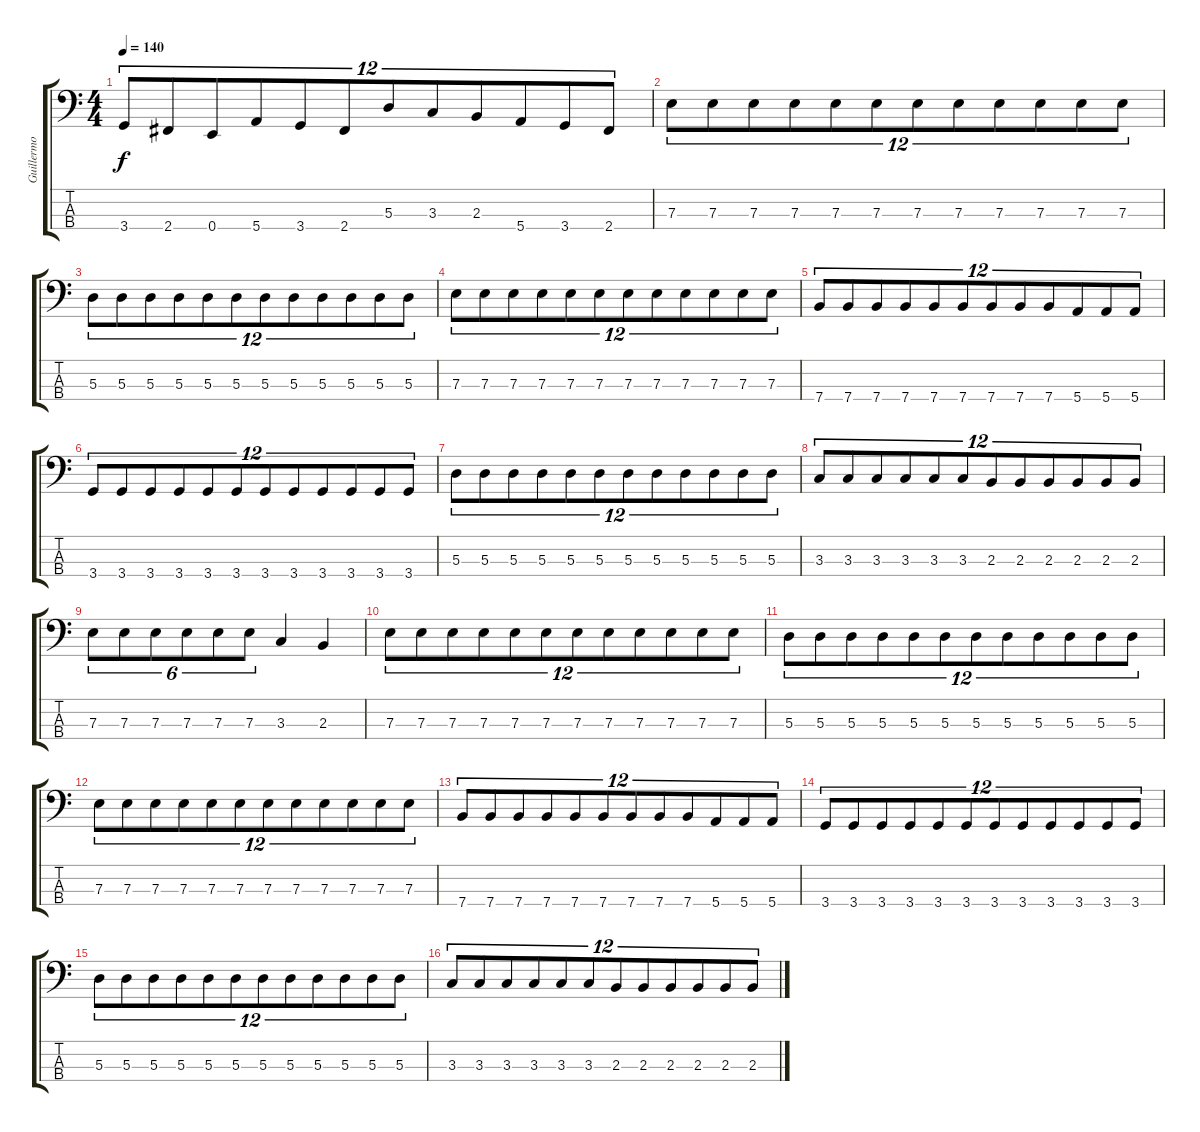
\track ("Guillermo Sánchez" "Guillermo ") {instrument electricbasspick}
\staff {score tabs}
\tuning (G2 D2 A1 E1) {hide}
\ts (4 4)
\tempo 140
\clef f4
\ks c
3.4.8{tu (12 8) dy f} 2.4.8{tu (12 8)} 0.4.8{tu (12 8)} 5.4.8{tu (12 8)} 3.4.8{tu (12 8)} 2.4.8{tu (12 8)} 5.3.8{tu (12 8)} 3.3.8{tu (12 8)} 2.3.8{tu (12 8)} 5.4.8{tu (12 8)} 3.4.8{tu (12 8)} 2.4.8{tu (12 8)} |
7.3.8{tu (12 8)} 7.3.8{tu (12 8)} 7.3.8{tu (12 8)} 7.3.8{tu (12 8)} 7.3.8{tu (12 8)} 7.3.8{tu (12 8)} 7.3.8{tu (12 8)} 7.3.8{tu (12 8)} 7.3.8{tu (12 8)} 7.3.8{tu (12 8)} 7.3.8{tu (12 8)} 7.3.8{tu (12 8)} |
5.3.8{tu (12 8)} 5.3.8{tu (12 8)} 5.3.8{tu (12 8)} 5.3.8{tu (12 8)} 5.3.8{tu (12 8)} 5.3.8{tu (12 8)} 5.3.8{tu (12 8)} 5.3.8{tu (12 8)} 5.3.8{tu (12 8)} 5.3.8{tu (12 8)} 5.3.8{tu (12 8)} 5.3.8{tu (12 8)} |
7.3.8{tu (12 8)} 7.3.8{tu (12 8)} 7.3.8{tu (12 8)} 7.3.8{tu (12 8)} 7.3.8{tu (12 8)} 7.3.8{tu (12 8)} 7.3.8{tu (12 8)} 7.3.8{tu (12 8)} 7.3.8{tu (12 8)} 7.3.8{tu (12 8)} 7.3.8{tu (12 8)} 7.3.8{tu (12 8)} |
7.4.8{tu (12 8)} 7.4.8{tu (12 8)} 7.4.8{tu (12 8)} 7.4.8{tu (12 8)} 7.4.8{tu (12 8)} 7.4.8{tu (12 8)} 7.4.8{tu (12 8)} 7.4.8{tu (12 8)} 7.4.8{tu (12 8)} 5.4.8{tu (12 8)} 5.4.8{tu (12 8)} 5.4.8{tu (12 8)} |
3.4.8{tu (12 8)} 3.4.8{tu (12 8)} 3.4.8{tu (12 8)} 3.4.8{tu (12 8)} 3.4.8{tu (12 8)} 3.4.8{tu (12 8)} 3.4.8{tu (12 8)} 3.4.8{tu (12 8)} 3.4.8{tu (12 8)} 3.4.8{tu (12 8)} 3.4.8{tu (12 8)} 3.4.8{tu (12 8)} |
5.3.8{tu (12 8)} 5.3.8{tu (12 8)} 5.3.8{tu (12 8)} 5.3.8{tu (12 8)} 5.3.8{tu (12 8)} 5.3.8{tu (12 8)} 5.3.8{tu (12 8)} 5.3.8{tu (12 8)} 5.3.8{tu (12 8)} 5.3.8{tu (12 8)} 5.3.8{tu (12 8)} 5.3.8{tu (12 8)} |
3.3.8{tu (12 8)} 3.3.8{tu (12 8)} 3.3.8{tu (12 8)} 3.3.8{tu (12 8)} 3.3.8{tu (12 8)} 3.3.8{tu (12 8)} 2.3.8{tu (12 8)} 2.3.8{tu (12 8)} 2.3.8{tu (12 8)} 2.3.8{tu (12 8)} 2.3.8{tu (12 8)} 2.3.8{tu (12 8)} |
7.3.8{tu (6 4)} 7.3.8{tu (6 4)} 7.3.8{tu (6 4)} 7.3.8{tu (6 4)} 7.3.8{tu (6 4)} 7.3.8{tu (6 4)} 3.3.4 2.3.4 |
7.3.8{tu (12 8)} 7.3.8{tu (12 8)} 7.3.8{tu (12 8)} 7.3.8{tu (12 8)} 7.3.8{tu (12 8)} 7.3.8{tu (12 8)} 7.3.8{tu (12 8)} 7.3.8{tu (12 8)} 7.3.8{tu (12 8)} 7.3.8{tu (12 8)} 7.3.8{tu (12 8)} 7.3.8{tu (12 8)} |
5.3.8{tu (12 8)} 5.3.8{tu (12 8)} 5.3.8{tu (12 8)} 5.3.8{tu (12 8)} 5.3.8{tu (12 8)} 5.3.8{tu (12 8)} 5.3.8{tu (12 8)} 5.3.8{tu (12 8)} 5.3.8{tu (12 8)} 5.3.8{tu (12 8)} 5.3.8{tu (12 8)} 5.3.8{tu (12 8)} |
7.3.8{tu (12 8)} 7.3.8{tu (12 8)} 7.3.8{tu (12 8)} 7.3.8{tu (12 8)} 7.3.8{tu (12 8)} 7.3.8{tu (12 8)} 7.3.8{tu (12 8)} 7.3.8{tu (12 8)} 7.3.8{tu (12 8)} 7.3.8{tu (12 8)} 7.3.8{tu (12 8)} 7.3.8{tu (12 8)} |
7.4.8{tu (12 8)} 7.4.8{tu (12 8)} 7.4.8{tu (12 8)} 7.4.8{tu (12 8)} 7.4.8{tu (12 8)} 7.4.8{tu (12 8)} 7.4.8{tu (12 8)} 7.4.8{tu (12 8)} 7.4.8{tu (12 8)} 5.4.8{tu (12 8)} 5.4.8{tu (12 8)} 5.4.8{tu (12 8)} |
3.4.8{tu (12 8)} 3.4.8{tu (12 8)} 3.4.8{tu (12 8)} 3.4.8{tu (12 8)} 3.4.8{tu (12 8)} 3.4.8{tu (12 8)} 3.4.8{tu (12 8)} 3.4.8{tu (12 8)} 3.4.8{tu (12 8)} 3.4.8{tu (12 8)} 3.4.8{tu (12 8)} 3.4.8{tu (12 8)} |
5.3.8{tu (12 8)} 5.3.8{tu (12 8)} 5.3.8{tu (12 8)} 5.3.8{tu (12 8)} 5.3.8{tu (12 8)} 5.3.8{tu (12 8)} 5.3.8{tu (12 8)} 5.3.8{tu (12 8)} 5.3.8{tu (12 8)} 5.3.8{tu (12 8)} 5.3.8{tu (12 8)} 5.3.8{tu (12 8)} |
3.3.8{tu (12 8)} 3.3.8{tu (12 8)} 3.3.8{tu (12 8)} 3.3.8{tu (12 8)} 3.3.8{tu (12 8)} 3.3.8{tu (12 8)} 2.3.8{tu (12 8)} 2.3.8{tu (12 8)} 2.3.8{tu (12 8)} 2.3.8{tu (12 8)} 2.3.8{tu (12 8)} 2.3.8{tu (12 8)}
